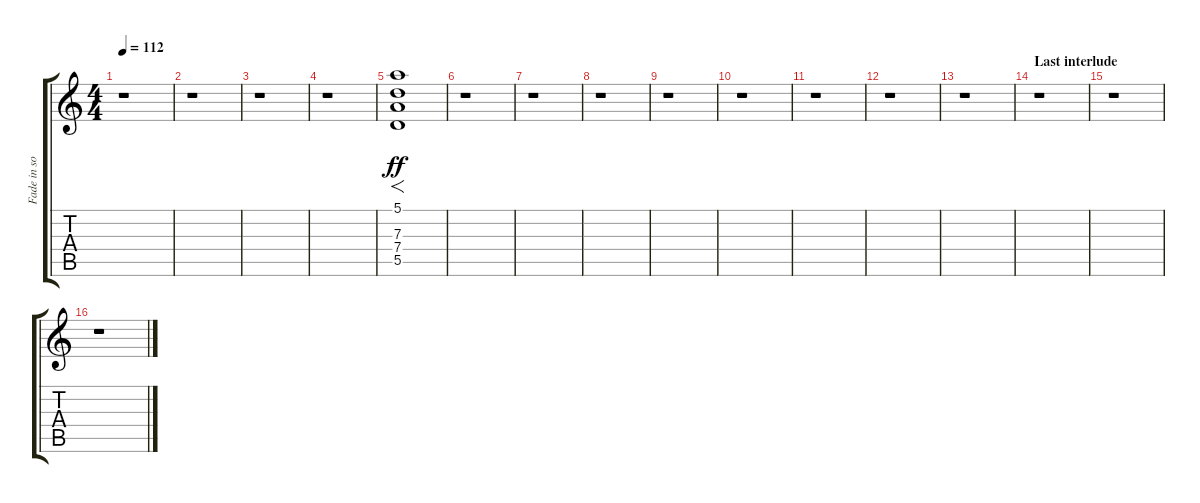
\track ("Fade in sound effect" "Fade in so") {instrument overdrivenguitar}
\staff {score tabs}
\tuning (E4 B3 G3 D3 A2 E2) {hide}
\ts (4 4)
\tempo 112
\clef g2
\ks c
r.1{dy ff} |
r.1 |
r.1 |
r.1 |
(5.1 7.3 7.4 5.5).1{f} |
r.1 |
r.1 |
r.1 |
r.1 |
r.1 |
r.1 |
r.1 |
r.1 |
\section ("" "Last interlude")
r.1 |
r.1 |
r.1
